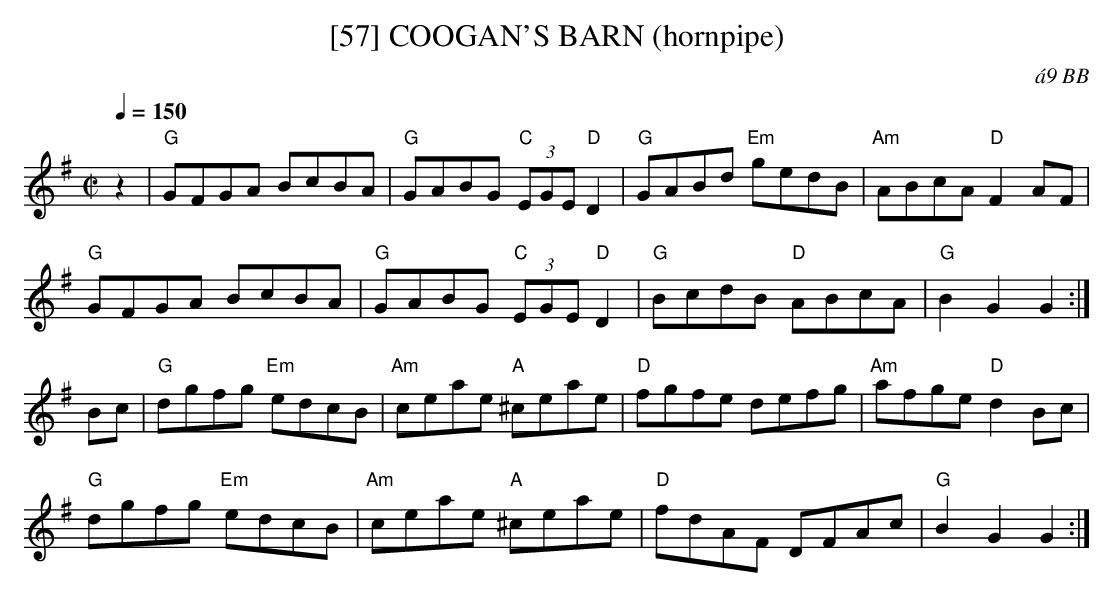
X:1
T:[57] COOGAN'S BARN (hornpipe)
C:\'a9 BB
L:1/8
M:C|
Q:1/4=150
K:G
z2|"G"GFGA BcBA|"G"GABG "C"(3EGE "D"D2|"G"GABd "Em"gedB|"Am"ABcA "D"F2 AF|
"G"GFGA BcBA|"G"GABG "C"(3EGE "D"D2|"G"BcdB "D"ABcA|"G"B2 G2 G2 :|
Bc|"G"dgfg "Em"edcB|"Am"ceae "A"^ceae|"D"fgfe defg|"Am"afge "D"d2 Bc|
"G"dgfg "Em"edcB|"Am"ceae "A"^ceae|"D"fdAF DFAc|"G"B2 G2 G2 :|
